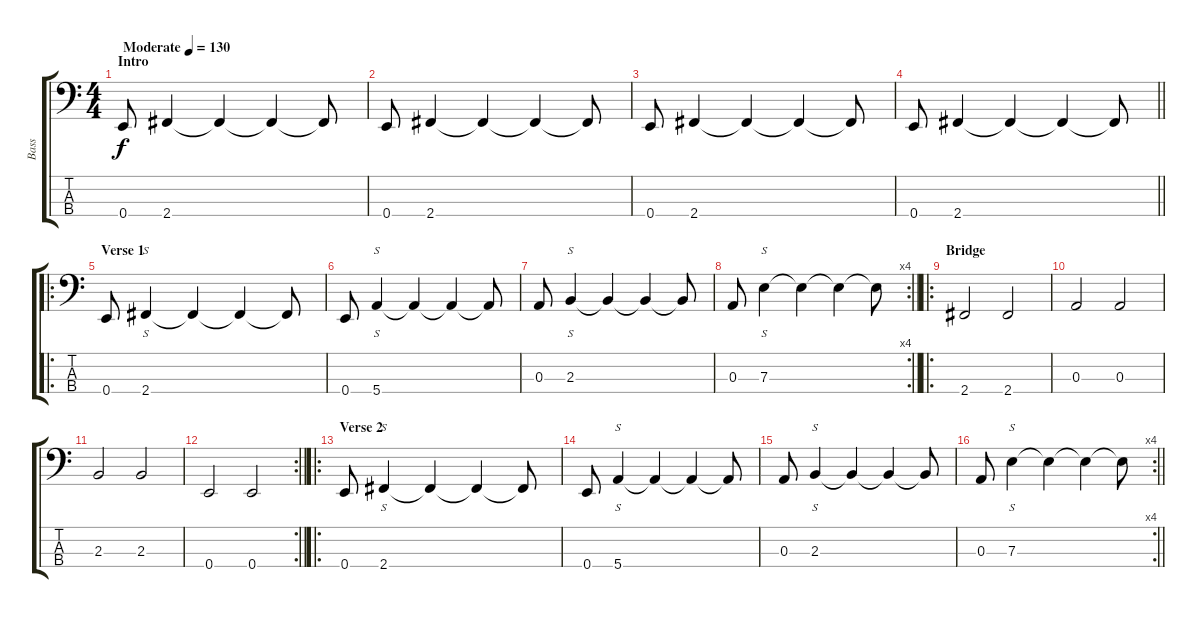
\track ("Bass" "Bass") {instrument electricbassfinger}
\staff {score tabs}
\tuning (G2 D2 A1 E1) {hide}
\ts (4 4)
\section ("" "Intro")
\tempo (130 "Moderate")
\clef f4
\ks c
0.4.8{dy f instrument electricbassfinger} 2.4.4 2.4{t}.4 2.4{t}.4 2.4{t}.8 |
0.4.8 2.4.4 2.4{t}.4 2.4{t}.4 2.4{t}.8 |
0.4.8 2.4.4 2.4{t}.4 2.4{t}.4 2.4{t}.8 |
\barLineRight lightlight
0.4.8 2.4.4 2.4{t}.4 2.4{t}.4 2.4{t}.8 |
\ro
\section ("" "Verse 1")
0.4.8 2.4.4{s} 2.4{t}.4 2.4{t}.4 2.4{t}.8 |
0.4.8 5.4.4{s} 5.4{t}.4 5.4{t}.4 5.4{t}.8 |
0.3.8 2.3.4{s} 2.3{t}.4 2.3{t}.4 2.3{t}.8 |
\rc 4
\barLineRight lightlight
0.3.8 7.3.4{s} 7.3{t}.4 7.3{t}.4 7.3{t}.8 |
\ro
\section ("" "Bridge")
2.4.2 2.4.2 |
0.3.2 0.3.2 |
2.3.2 2.3.2 |
\rc 2
\barLineRight lightlight
0.4.2 0.4.2 |
\ro
\section ("" "Verse 2")
0.4.8 2.4.4{s} 2.4{t}.4 2.4{t}.4 2.4{t}.8 |
0.4.8 5.4.4{s} 5.4{t}.4 5.4{t}.4 5.4{t}.8 |
0.3.8 2.3.4{s} 2.3{t}.4 2.3{t}.4 2.3{t}.8 |
\rc 4
\barLineRight lightlight
0.3.8 7.3.4{s} 7.3{t}.4 7.3{t}.4 7.3{t}.8
